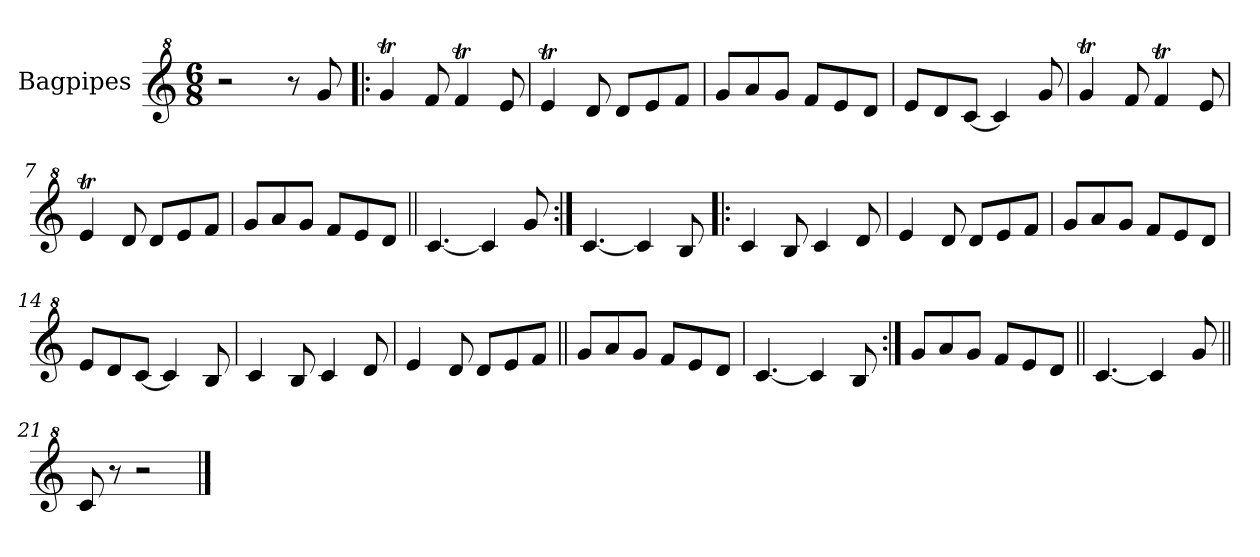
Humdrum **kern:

**kern
*part1
*staff1
*I"Bagpipes
*I'Bag
*clefG^2
*k[]
*M6/8
*MM192
=1
2r
8r
8gg/
=2!|:
4ggT/
8ff/
4ffT/
8ee/
=3
4eet/
8dd/
8dd/L
8ee/
8ff/J
=4
8gg/L
8aa/
8gg/J
8ff/L
8ee/
8dd/J
=5
8ee/L
8dd/
[8cc/J
4cc/]
8gg/
=6
4ggT/
8ff/
4ffT/
8ee/
=7
4eet/
8dd/
8dd/L
8ee/
8ff/J
!!LO:LB:g=z
=8
8gg/L
8aa/
8gg/J
8ff/L
8ee/
8dd/J
=9||
[4.cc/
4cc/]
8gg/
=10:|!
[4.cc/
4cc/]
8b/
=11!|:
4cc/
8b/
4cc/
8dd/
=12
4ee/
8dd/
8dd/L
8ee/
8ff/J
=13
8gg/L
8aa/
8gg/J
8ff/L
8ee/
8dd/J
!!LO:LB:g=z
=14
8ee/L
8dd/
[8cc/J
4cc/]
8b/
=15
4cc/
8b/
4cc/
8dd/
=16
4ee/
8dd/
8dd/L
8ee/
8ff/J
=17||
8gg/L
8aa/
8gg/J
8ff/L
8ee/
8dd/J
=18
[4.cc/
4cc/]
8b/
=19:|!
8gg/L
8aa/
8gg/J
8ff/L
8ee/
8dd/J
=20||
[4.cc/
4cc/]
8gg/
!!LO:LB:g=z
=21||
8cc/
8r
2r
==
*-
